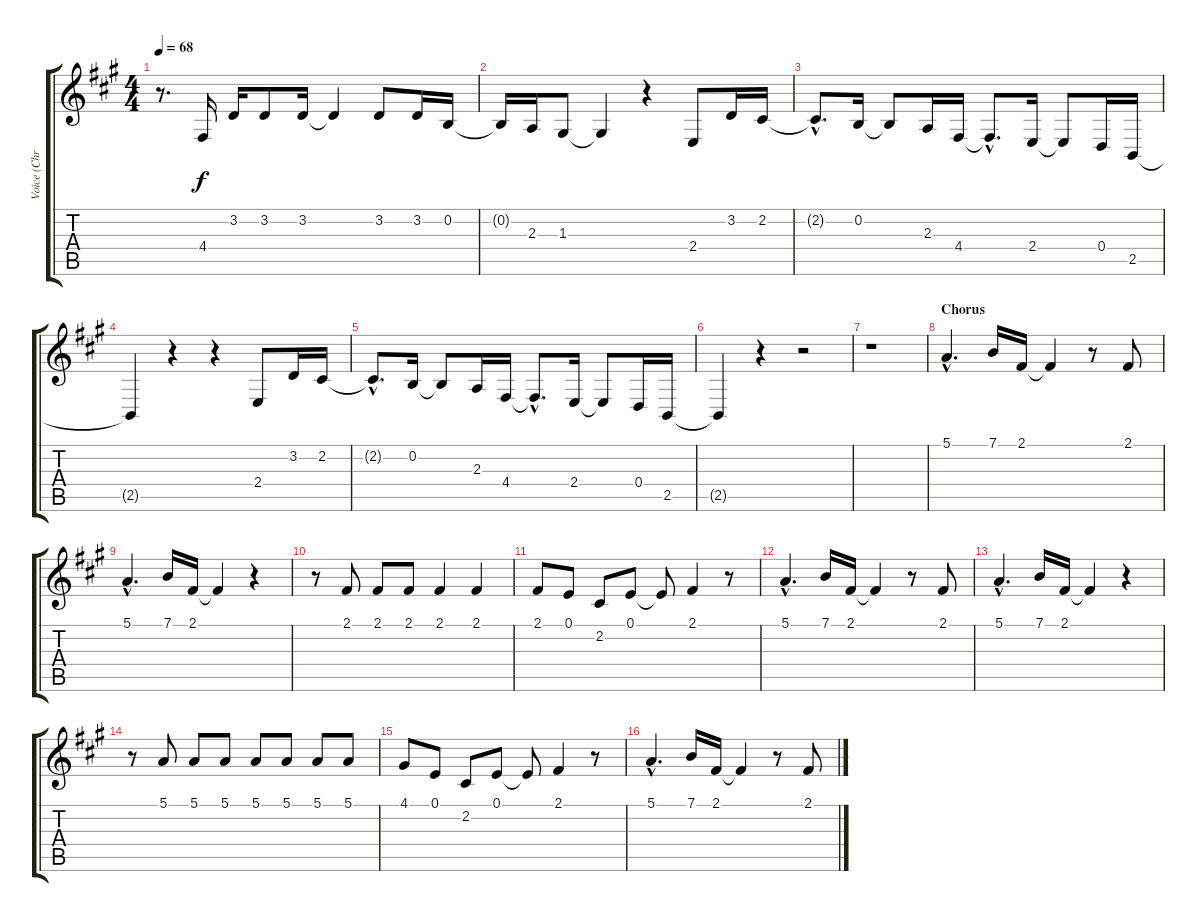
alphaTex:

\track ("Voice (Chris Martin)" "Voice (Chr") {instrument flute}
\staff {score tabs}
\tuning (E4 B3 G3 D3 A2 E2) {hide}
\ts (4 4)
\tempo 68
\clef g2
\ks a
r.8{d dy f} 4.4.16 3.2.16 3.2.8 3.2.16 3.2{t}.4 3.2.8 3.2.16 0.2.16 |
0.2{t}.16 2.3.16 1.3.8 1.3{t}.4 r.4 2.4.8 3.2.16 2.2.16 |
2.2{hac t}.8{d} 0.2.16 0.2{t}.8 2.3.16 4.4.16 4.4{hac t}.8{d} 2.4.16 2.4{t}.8 0.4.16 2.5.16 |
2.5{t}.4 r.4 r.4 2.4.8 3.2.16 2.2.16 |
2.2{hac t}.8{d} 0.2.16 0.2{t}.8 2.3.16 4.4.16 4.4{hac t}.8{d} 2.4.16 2.4{t}.8 0.4.16 2.5.16 |
2.5{t}.4 r.4 r.2 |
r.1 |
\section ("" "Chorus")
5.1{hac}.4{d} 7.1.16 2.1.16 2.1{t}.4 r.8 2.1.8 |
5.1{hac}.4{d} 7.1.16 2.1.16 2.1{t}.4 r.4 |
r.8 2.1.8 2.1.8 2.1.8 2.1.4 2.1.4 |
2.1.8 0.1.8 2.2.8 0.1.8 0.1{t}.8 2.1.4 r.8 |
5.1{hac}.4{d} 7.1.16 2.1.16 2.1{t}.4 r.8 2.1.8 |
5.1{hac}.4{d} 7.1.16 2.1.16 2.1{t}.4 r.4 |
r.8 5.1.8 5.1.8 5.1.8 5.1.8 5.1.8 5.1.8 5.1.8 |
4.1.8 0.1.8 2.2.8 0.1.8 0.1{t}.8 2.1.4 r.8 |
5.1{hac}.4{d} 7.1.16 2.1.16 2.1{t}.4 r.8 2.1.8
